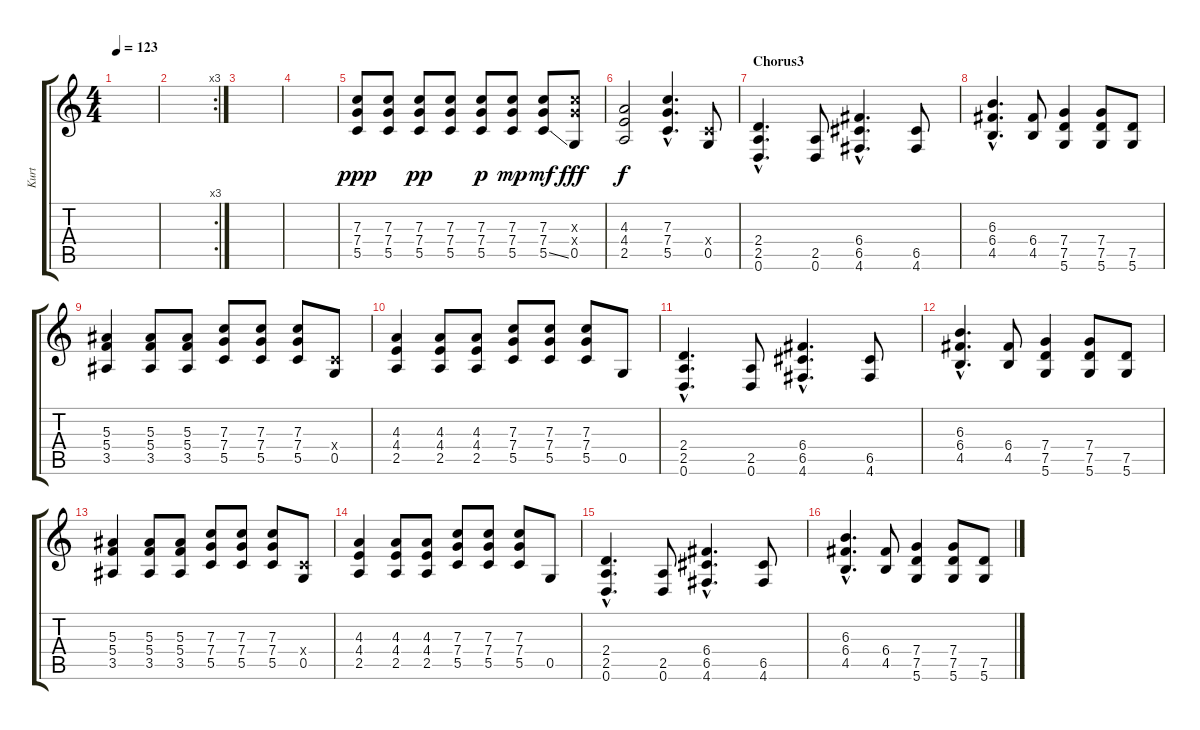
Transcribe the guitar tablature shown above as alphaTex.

\track ("Kurt" "Kurt") {instrument acousticguitarnylon}
\staff {score tabs}
\tuning (D4 A3 F3 C3 G2 D2) {hide}
\ts (4 4)
\tempo 123
\clef g2
\ks c
|
\rc 3
|
|
|
(7.3 7.4 5.5).8{dy ppp} (7.3 7.4 5.5).8 (7.3 7.4 5.5).8{dy pp} (7.3 7.4 5.5).8 (7.3 7.4 5.5).8{dy p} (7.3 7.4 5.5).8{dy mp} (7.3 7.4 5.5{ss}).8{dy mf} (7.3{x} 7.4{x} 0.5).8{dy fff instrument distortionguitar} |
(4.3 4.4 2.5).2{dy f} (7.3{hac} 7.4{hac} 5.5{hac}).4{d} (0.4{x} 0.5).8 |
\section ("" "Chorus3")
(2.4{hac} 2.5{hac} 0.6{hac}).4{d instrument distortionguitar} (2.5 0.6).8 (6.4{hac} 6.5{hac} 4.6{hac}).4{d} (6.5 4.6).8 |
(6.3{hac} 6.4{hac} 4.5{hac}).4{d} (6.4 4.5).8 (7.4 7.5 5.6).4 (7.4 7.5 5.6).8 (7.5 5.6).8 |
(5.3 5.4 3.5).4 (5.3 5.4 3.5).8 (5.3 5.4 3.5).8 (7.3 7.4 5.5).8 (7.3 7.4 5.5).8 (7.3 7.4 5.5).8 (0.4{x} 0.5).8 |
(4.3 4.4 2.5).4 (4.3 4.4 2.5).8 (4.3 4.4 2.5).8 (7.3 7.4 5.5).8 (7.3 7.4 5.5).8 (7.3 7.4 5.5).8 0.5.8 |
(2.4{hac} 2.5{hac} 0.6{hac}).4{d} (2.5 0.6).8 (6.4{hac} 6.5{hac} 4.6{hac}).4{d} (6.5 4.6).8 |
(6.3{hac} 6.4{hac} 4.5{hac}).4{d} (6.4 4.5).8 (7.4 7.5 5.6).4 (7.4 7.5 5.6).8 (7.5 5.6).8 |
(5.3 5.4 3.5).4 (5.3 5.4 3.5).8 (5.3 5.4 3.5).8 (7.3 7.4 5.5).8 (7.3 7.4 5.5).8 (7.3 7.4 5.5).8 (0.4{x} 0.5).8 |
(4.3 4.4 2.5).4 (4.3 4.4 2.5).8 (4.3 4.4 2.5).8 (7.3 7.4 5.5).8 (7.3 7.4 5.5).8 (7.3 7.4 5.5).8 0.5.8 |
(2.4{hac} 2.5{hac} 0.6{hac}).4{d} (2.5 0.6).8 (6.4{hac} 6.5{hac} 4.6{hac}).4{d} (6.5 4.6).8 |
(6.3{hac} 6.4{hac} 4.5{hac}).4{d} (6.4 4.5).8 (7.4 7.5 5.6).4 (7.4 7.5 5.6).8 (7.5 5.6).8
